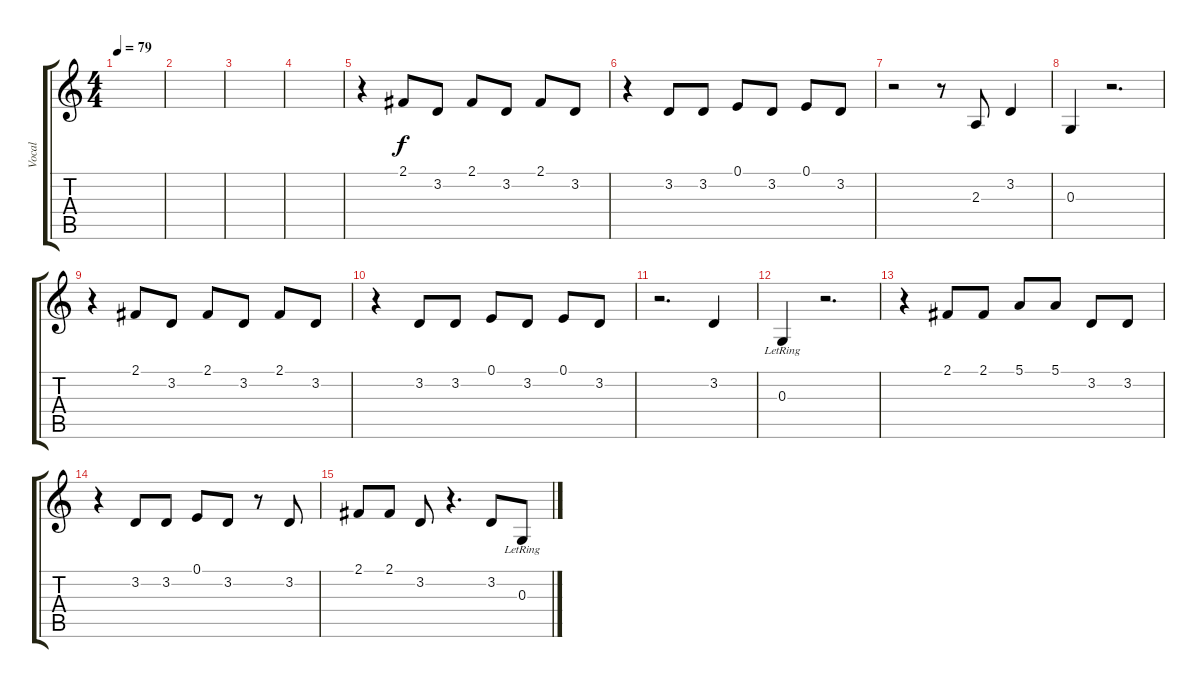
\track ("Vocal" "Vocal") {instrument vibraphone}
\staff {score tabs}
\tuning (E4 B3 G3 D3 A2 E2) {hide}
\ts (4 4)
\tempo 79
\clef g2
\ks c
|
|
|
|
r.4 2.1.8 3.2.8 2.1.8 3.2.8 2.1.8 3.2.8 |
r.4 3.2.8 3.2.8 0.1.8 3.2.8 0.1.8 3.2.8 |
r.2 r.8 2.3.8 3.2.4 |
0.3.4 r.2{d} |
r.4 2.1.8 3.2.8 2.1.8 3.2.8 2.1.8 3.2.8 |
r.4 3.2.8 3.2.8 0.1.8 3.2.8 0.1.8 3.2.8 |
r.2{d} 3.2.4 |
0.3{lr}.4 r.2{d} |
r.4 2.1.8 2.1.8 5.1.8 5.1.8 3.2.8 3.2.8 |
r.4 3.2.8 3.2.8 0.1.8 3.2.8 r.8 3.2.8 |
2.1.8 2.1.8 3.2.8 r.4{d} 3.2.8 0.3{lr}.8
